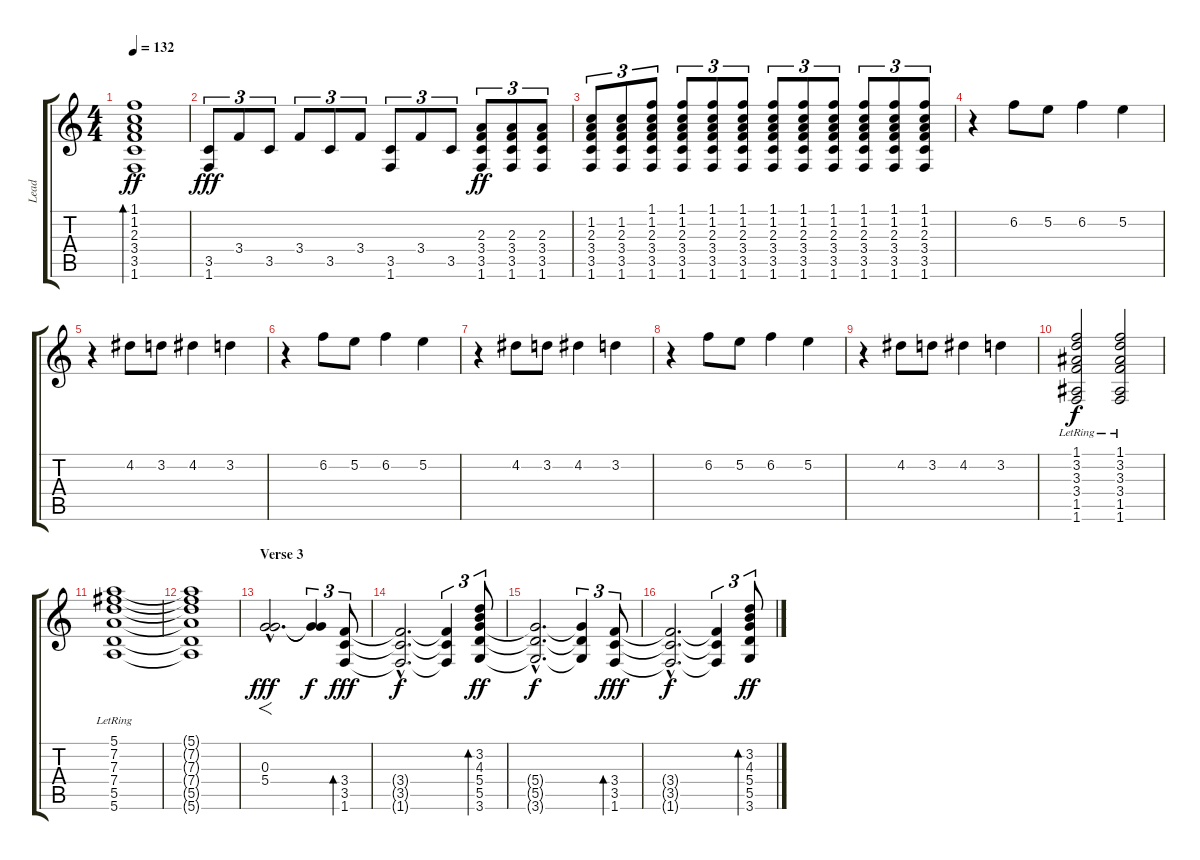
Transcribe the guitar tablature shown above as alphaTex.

\track ("Lead" "Lead") {instrument distortionguitar}
\staff {score tabs}
\tuning (E4 B3 G3 D3 A2 E2) {hide}
\ts (4 4)
\tempo 132
\clef g2
\ks c
(1.1 1.2 2.3 3.4 3.5 1.6).1{bd 60 dy ff} |
(3.5 1.6).8{tu (3 2) dy fff volume 10} 3.4.8{tu (3 2)} 3.5.8{tu (3 2)} 3.4.8{tu (3 2)} 3.5.8{tu (3 2)} 3.4.8{tu (3 2)} (3.5 1.6).8{tu (3 2)} 3.4.8{tu (3 2)} 3.5.8{tu (3 2)} (2.3 3.4 3.5 1.6).8{tu (3 2) dy ff} (2.3 3.4 3.5 1.6).8{tu (3 2)} (2.3 3.4 3.5 1.6).8{tu (3 2)} |
(1.2 2.3 3.4 3.5 1.6).8{tu (3 2)} (1.2 2.3 3.4 3.5 1.6).8{tu (3 2)} (1.1 1.2 2.3 3.4 3.5 1.6).8{tu (3 2)} (1.1 1.2 2.3 3.4 3.5 1.6).8{tu (3 2)} (1.1 1.2 2.3 3.4 3.5 1.6).8{tu (3 2)} (1.1 1.2 2.3 3.4 3.5 1.6).8{tu (3 2)} (1.1 1.2 2.3 3.4 3.5 1.6).8{tu (3 2)} (1.1 1.2 2.3 3.4 3.5 1.6).8{tu (3 2)} (1.1 1.2 2.3 3.4 3.5 1.6).8{tu (3 2)} (1.1 1.2 2.3 3.4 3.5 1.6).8{tu (3 2)} (1.1 1.2 2.3 3.4 3.5 1.6).8{tu (3 2)} (1.1 1.2 2.3 3.4 3.5 1.6).8{tu (3 2)} |
r.4{volume 13} 6.2.8 5.2.8 6.2.4 5.2.4 |
r.4 4.2.8 3.2.8 4.2.4 3.2.4 |
r.4 6.2.8 5.2.8 6.2.4 5.2.4 |
r.4 4.2.8 3.2.8 4.2.4 3.2.4 |
r.4 6.2.8 5.2.8 6.2.4 5.2.4 |
r.4 4.2.8 3.2.8 4.2.4 3.2.4 |
(1.1{lr} 3.2{lr} 3.3{lr} 3.4{lr} 1.5{lr} 1.6{lr}).2{dy f volume 11} (1.1{lr} 3.2{lr} 3.3{lr} 3.4{lr} 1.5{lr} 1.6{lr}).2 |
(5.1{lr} 7.2{lr} 7.3{lr} 7.4{lr} 5.5{lr} 5.6{lr}).1 |
(5.1{t} 7.2{t} 7.3{t} 7.4{t} 5.5{t} 5.6{t}).1 |
\section ("" "Verse 3")
(0.3{hac} 5.4{hac}).2{f d dy fff} (0.3{t} 5.4{t}).4{tu (3 2) dy f} (3.4 3.5 1.6).8{tu (3 2) bd 60 dy fff} |
(3.4{hac t} 3.5{hac t} 1.6{hac t}).2{d dy f} (3.4{t} 3.5{t} 1.6{t}).4{tu (3 2)} (3.2 4.3 5.4 5.5 3.6).8{tu (3 2) bd 60 dy ff} |
(5.4{hac t} 5.5{hac t} 3.6{hac t}).2{d dy f} (5.4{t} 5.5{t} 3.6{t}).4{tu (3 2)} (3.4 3.5 1.6).8{tu (3 2) bd 60 dy fff} |
(3.4{hac t} 3.5{hac t} 1.6{hac t}).2{d dy f} (3.4{t} 3.5{t} 1.6{t}).4{tu (3 2)} (3.2 4.3 5.4 5.5 3.6).8{tu (3 2) bd 60 dy ff}
